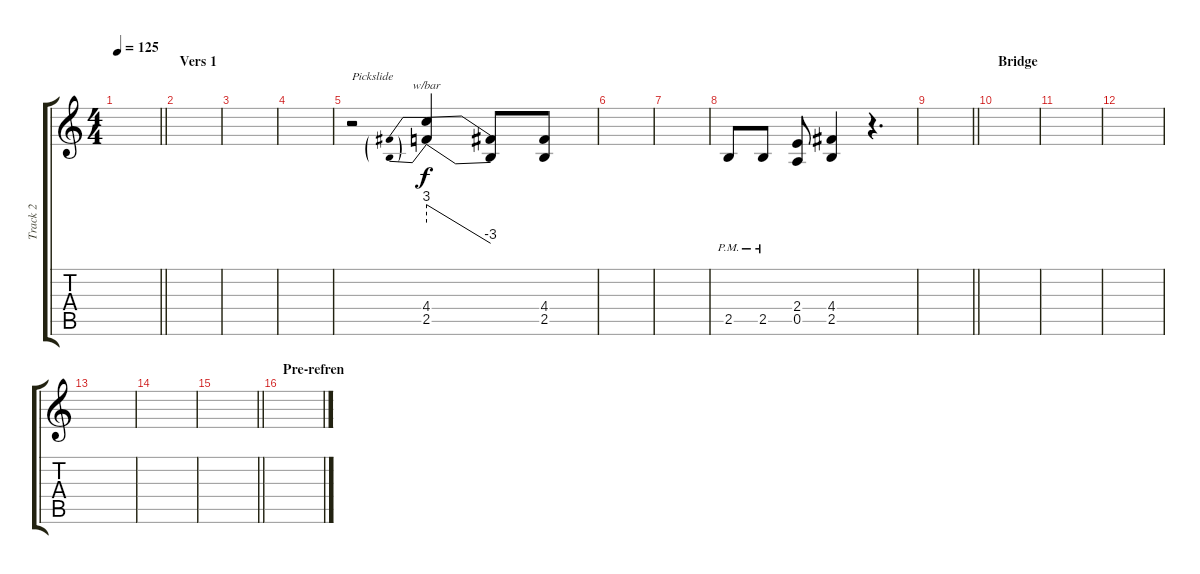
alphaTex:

\track ("Track 2" "Track 2") {instrument distortionguitar}
\staff {score tabs}
\tuning (E4 B3 G3 D3 A2 E2) {hide}
\ts (4 4)
\tempo 125
\clef g2
\barLineRight lightlight
\ks c
|
\section ("" "Vers 1")
|
|
|
r.2{txt "Pickslide"} (4.4 2.5).4{tbe (predivedive default 0 12 60 -12)} (4.4{t} 2.5{t}).8 (4.4 2.5).8 |
|
|
2.5{pm}.8 2.5{pm}.8 (2.4 0.5).8 (4.4 2.5).4 r.4{d} |
\barLineRight lightlight
|
\section ("" "Bridge")
|
|
|
|
|
\barLineRight lightlight
|
\section ("" "Pre-refren")
